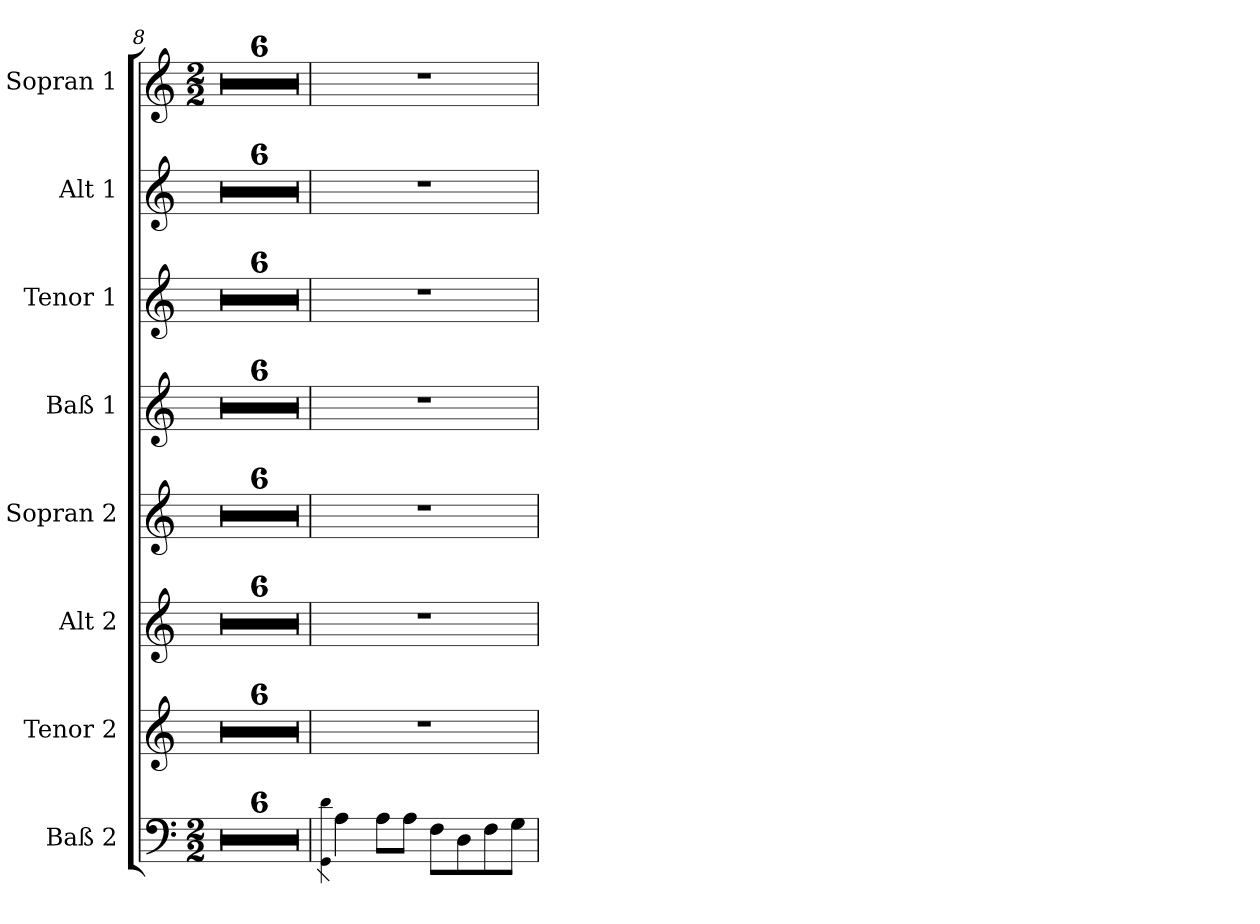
**kern	**kern	**kern	**kern	**kern	**kern	**kern	**kern
*part8	*part7	*part6	*part5	*part4	*part3	*part2	*part1
*staff8	*staff7	*staff6	*staff5	*staff4	*staff3	*staff2	*staff1
*I"Baß 2	*I"Tenor 2	*I"Alt 2	*I"Sopran 2	*I"Baß 1	*I"Tenor 1	*I"Alt 1	*I"Sopran 1
*clefF4	*clefG2	*clefG2	*clefG2	*clefG2	*clefG2	*clefG2	*clefG2
*k[]	*k[]	*k[]	*k[]	*k[]	*k[]	*k[]	*k[]
*M2/2	*	*	*	*	*	*	*M2/2
=8	=8	=8	=8	=8	=8	=8	=8
1r	1r	1r	1r	1r	1r	1r	1r
=9	=9	=9	=9	=9	=9	=9	=9
1r	1r	1r	1r	1r	1r	1r	1r
=10	=10	=10	=10	=10	=10	=10	=10
1r	1r	1r	1r	1r	1r	1r	1r
=11	=11	=11	=11	=11	=11	=11	=11
1r	1r	1r	1r	1r	1r	1r	1r
!!LO:LB:g=z
=12	=12	=12	=12	=12	=12	=12	=12
1r	1r	1r	1r	1r	1r	1r	1r
=13	=13	=13	=13	=13	=13	=13	=13
1r	1r	1r	1r	1r	1r	1r	1r
!!LO:PB:g=z
=14	=14	=14	=14	=14	=14	=14	=14
4qGG 4qd	.	.	.	.	.	.	.
4A\	1r	1r	1r	1r	1r	1r	1r
8A\L	.	.	.	.	.	.	.
8A\J	.	.	.	.	.	.	.
8F\L	.	.	.	.	.	.	.
8D\	.	.	.	.	.	.	.
8F\	.	.	.	.	.	.	.
8G\J	.	.	.	.	.	.	.
=	=	=	=	=	=	=	=
*-	*-	*-	*-	*-	*-	*-	*-
